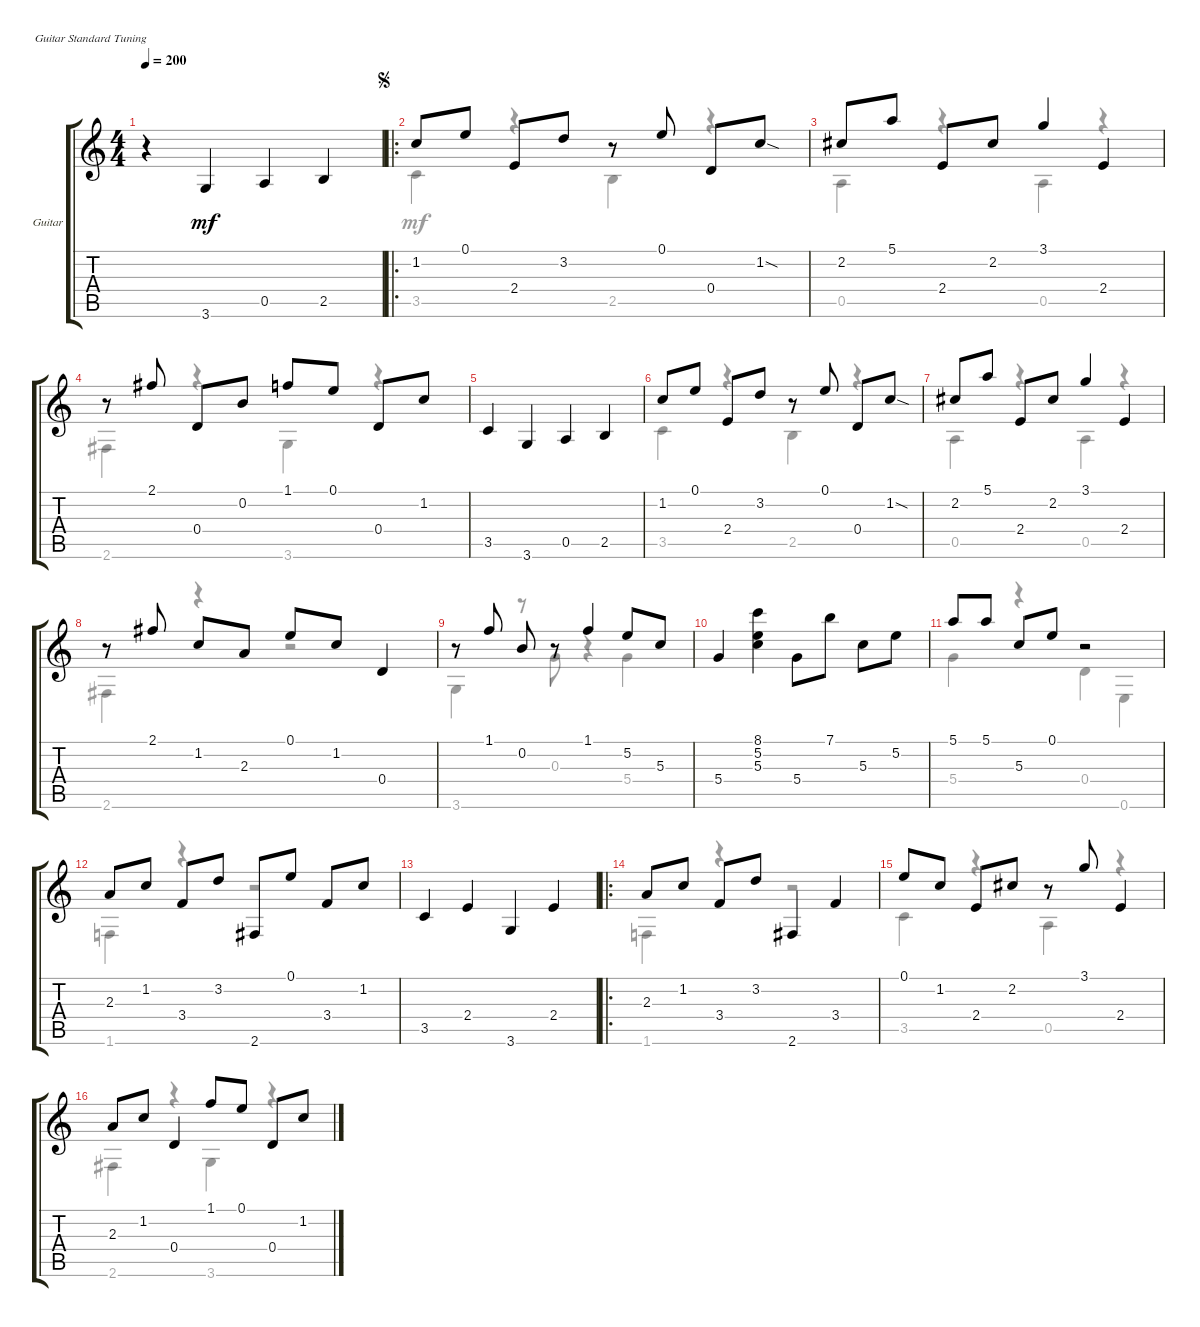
\bracketExtendMode groupsimilarinstruments
\firstSystemTrackNameOrientation horizontal
\otherSystemsTrackNameOrientation horizontal
\track ("Guitar" "Guitar") {instrument acousticguitarnylon}
\staff {score tabs}
\tuning (E4 B3 G3 D3 A2 E2)
\voice
\ts (4 4)
\tempo 200
\clef g2
\ks c
r.4{dy mf instrument acousticguitarnylon} 3.6.4 0.5.4 2.5.4 |
\ro
\jump segno
1.2.8 0.1.8 2.4.8 3.2.8 r.8 0.1.8 0.4.8 1.2{sod}.8 |
2.2.8 5.1.8 2.4.8 2.2.8 3.1.4 2.4.4 |
r.8 2.1.8 0.4.8 0.2.8 1.1.8 0.1.8 0.4.8 1.2.8 |
3.5.4 3.6.4 0.5.4 2.5.4 |
1.2.8 0.1.8 2.4.8 3.2.8 r.8 0.1.8 0.4.8 1.2{sod}.8 |
2.2.8 5.1.8 2.4.8 2.2.8 3.1.4 2.4.4 |
r.8 2.1.8 1.2.8 2.3.8 0.1.8 1.2.8 0.4.4 |
r.8 1.1.8 0.2.8 r.8 1.1.4 5.2.8 5.3.8 |
5.4.4 (8.1 5.2 5.3).4 5.4.8 7.1.8 5.3.8 5.2.8 |
5.1.8 5.1.8 5.3.8 0.1.8 r.2 |
2.3.8 1.2.8 3.4.8 3.2.8 2.6.8 0.1.8 3.4.8 1.2.8 |
3.5.4 2.4.4 3.6.4 2.4.4 |
\ro
2.3.8 1.2.8 3.4.8 3.2.8 2.6.4 3.4.4 |
0.1.8 1.2.8 2.4.8 2.2.8 r.8 3.1.8 2.4.4 |
2.3.8 1.2.8 0.4.4 1.1.8 0.1.8 0.4.8 1.2.8
\voice
\clef g2
\ottava regular
\simile none
\ks c
|
3.5.4 r.4 2.5.4 r.4 |
0.5.4 r.4 0.5.4 r.4 |
2.6.4 r.4 3.6.4 r.4 |
|
3.5.4 r.4 2.5.4 r.4 |
0.5.4 r.4 0.5.4 r.4 |
2.6.4 r.4 r.2 |
3.6.4 r.8 0.3.8 r.4 5.4.4 |
|
5.4.4 r.4 0.4.4 0.6.4 |
1.6.4 r.4 r.2 |
|
1.6.4 r.4 r.2 |
3.5.4 r.4 0.5.4 r.4 |
2.6.4 r.4 3.6.4 r.4
